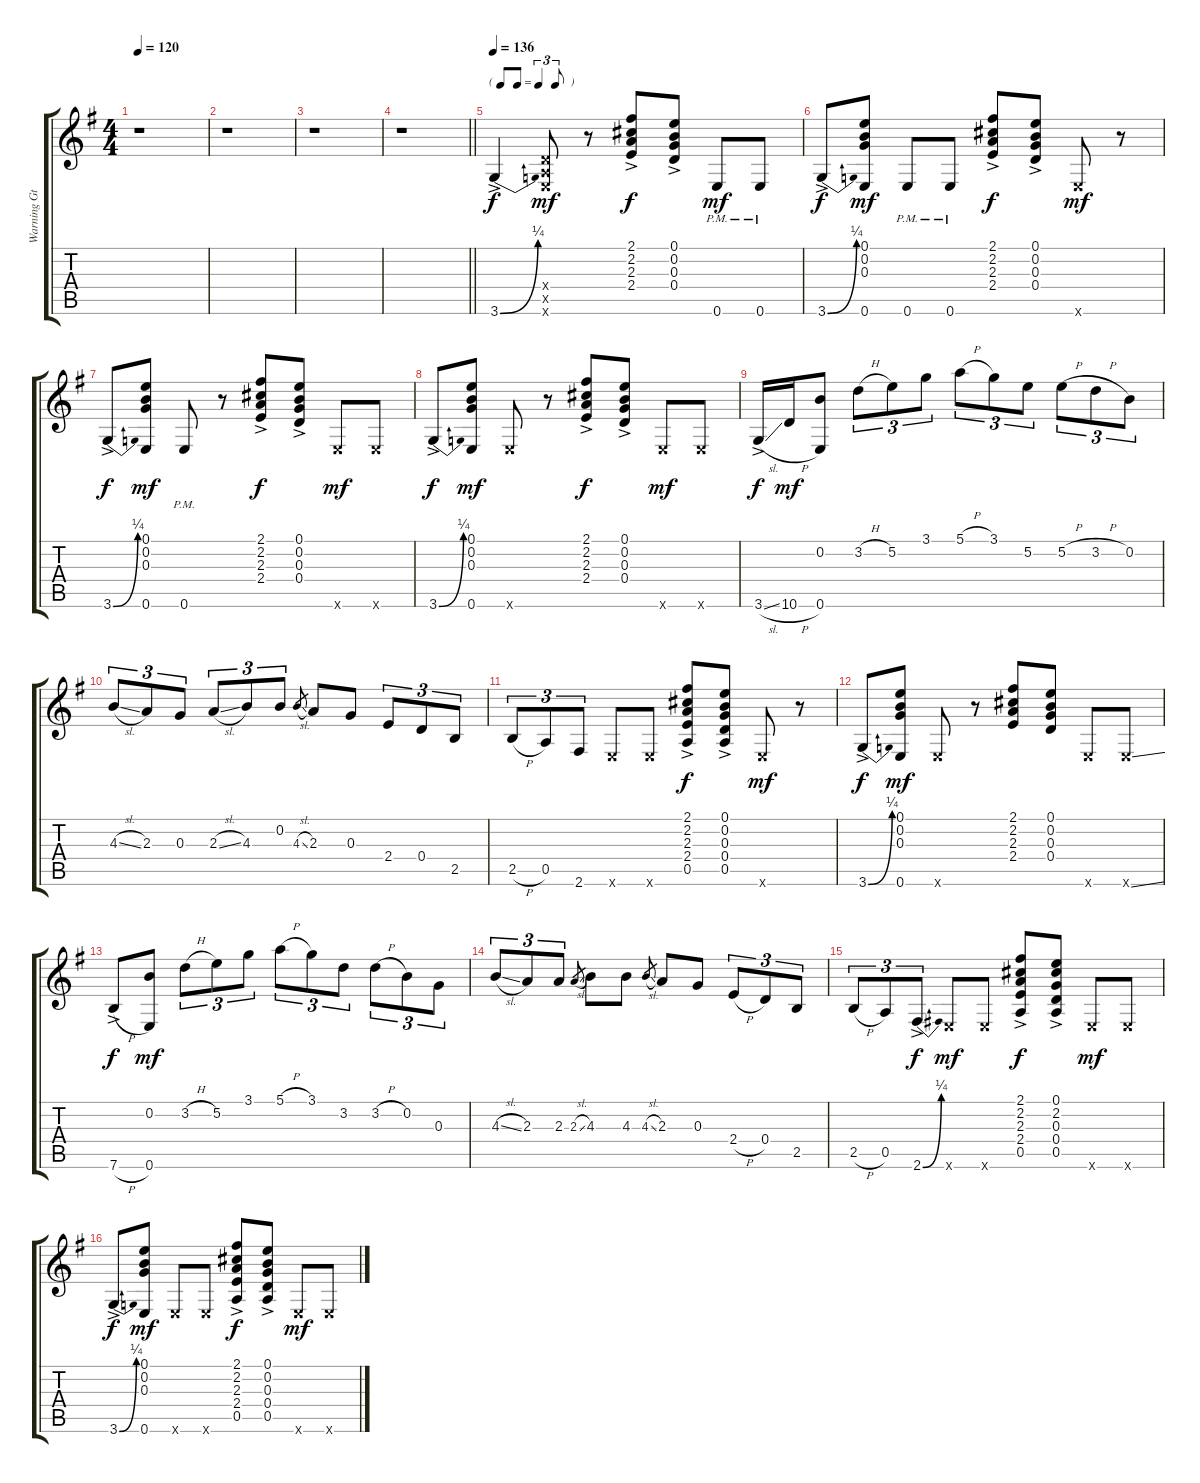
\track ("Warning Gtr. 2 (Slight Dist. w/ Heavy Re" "Warning Gt") {instrument distortionguitar}
\staff {score tabs}
\tuning (E4 B3 G3 D3 A2 E2) {hide}
\ts (4 4)
\tempo 120
\clef g2
\ks g
r.1{dy f} |
r.1 |
r.1 |
\barLineRight lightlight
r.1 |
\tf triplet8th
\tempo 136
3.6{be (bend 0 0 60 1) ac}.4 (0.4{x} 0.5{x} 0.6{x}).8{dy mf} r.8 (2.1{ac} 2.2{ac} 2.3{ac} 2.4{ac}).8{dy f} (0.1{ac} 0.2{ac} 0.3{ac} 0.4{ac}).8 0.6{pm}.8{dy mf} 0.6{pm}.8 |
3.6{be (bend 0 0 60 1) ac}.8{dy f} (0.1 0.2 0.3 0.6).8{dy mf} 0.6{pm}.8 0.6{pm}.8 (2.1{ac} 2.2{ac} 2.3{ac} 2.4{ac}).8{dy f} (0.1{ac} 0.2{ac} 0.3{ac} 0.4{ac}).8 0.6{x}.8{dy mf} r.8 |
3.6{be (bend 0 0 60 1) ac}.8{dy f} (0.1 0.2 0.3 0.6).8{dy mf} 0.6{pm}.8 r.8 (2.1{ac} 2.2{ac} 2.3{ac} 2.4{ac}).8{dy f} (0.1{ac} 0.2{ac} 0.3{ac} 0.4{ac}).8 0.6{x}.8{dy mf} 0.6{x}.8 |
3.6{be (bend 0 0 60 1) ac}.8{dy f} (0.1 0.2 0.3 0.6).8{dy mf} 0.6{x}.8 r.8 (2.1{ac} 2.2{ac} 2.3{ac} 2.4{ac}).8{dy f} (0.1{ac} 0.2{ac} 0.3{ac} 0.4{ac}).8 0.6{x}.8{dy mf} 0.6{x}.8 |
3.6{sl ac}.16{dy f} 10.6{h}.16{dy mf} (0.2 0.6).8 3.2{h}.8{tu (3 2)} 5.2.8{tu (3 2)} 3.1.8{tu (3 2)} 5.1{h}.8{tu (3 2)} 3.1.8{tu (3 2)} 5.2.8{tu (3 2)} 5.2{h}.8{tu (3 2)} 3.2{h}.8{tu (3 2)} 0.2.8{tu (3 2)} |
4.3{sl}.8{tu (3 2)} 2.3.8{tu (3 2)} 0.3.8{tu (3 2)} 2.3{sl}.8{tu (3 2)} 4.3.8{tu (3 2)} 0.2.8{tu (3 2)} 4.3{sl}.8{gr} 2.3.8 0.3.8 2.4.8{tu (3 2)} 0.4.8{tu (3 2)} 2.5.8{tu (3 2)} |
2.5{h}.8{tu (3 2)} 0.5.8{tu (3 2)} 2.6.8{tu (3 2)} 0.6{x}.8 0.6{x}.8 (2.1{ac} 2.2{ac} 2.3{ac} 2.4{ac} 0.5{ac}).8{dy f} (0.1{ac} 0.2{ac} 0.3{ac} 0.4{ac} 0.5{ac}).8 0.6{x}.8{dy mf} r.8 |
3.6{be (bend 0 0 60 1) ac}.8{dy f} (0.1 0.2 0.3 0.6).8{dy mf} 0.6{x}.8 r.8 (2.1 2.2 2.3 2.4).8 (0.1 0.2 0.3 0.4).8 0.6{x}.8 0.6{ss x}.8 |
7.6{h ac}.8{dy f} (0.2 0.6).8{dy mf} 3.2{h}.8{tu (3 2)} 5.2.8{tu (3 2)} 3.1.8{tu (3 2)} 5.1{h}.8{tu (3 2)} 3.1.8{tu (3 2)} 3.2.8{tu (3 2)} 3.2{h}.8{tu (3 2)} 0.2.8{tu (3 2)} 0.3.8{tu (3 2)} |
4.3{sl}.8{tu (3 2)} 2.3.8{tu (3 2)} 2.3.8{tu (3 2)} 2.3{sl}.8{gr} 4.3.8 4.3.8 4.3{sl}.8{gr} 2.3.8 0.3.8 2.4{h}.8{tu (3 2)} 0.4.8{tu (3 2)} 2.5.8{tu (3 2)} |
2.5{h}.8{tu (3 2)} 0.5.8{tu (3 2)} 2.6{be (bend 0 0 60 1) ac}.8{tu (3 2) dy f} 0.6{x}.8{dy mf} 0.6{x}.8 (2.1{ac} 2.2{ac} 2.3{ac} 2.4{ac} 0.5{ac}).8{dy f} (0.1{ac} 2.2{ac} 0.3{ac} 0.4{ac} 0.5{ac}).8 0.6{x}.8{dy mf} 0.6{x}.8 |
3.6{be (bend 0 0 60 1) ac}.8{dy f} (0.1 0.2 0.3 0.6).8{dy mf} 0.6{x}.8 0.6{x}.8 (2.1{ac} 2.2{ac} 2.3{ac} 2.4{ac} 0.5{ac}).8{dy f} (0.1{ac} 0.2{ac} 0.3{ac} 0.4{ac} 0.5{ac}).8 0.6{x}.8{dy mf} 0.6{x}.8
